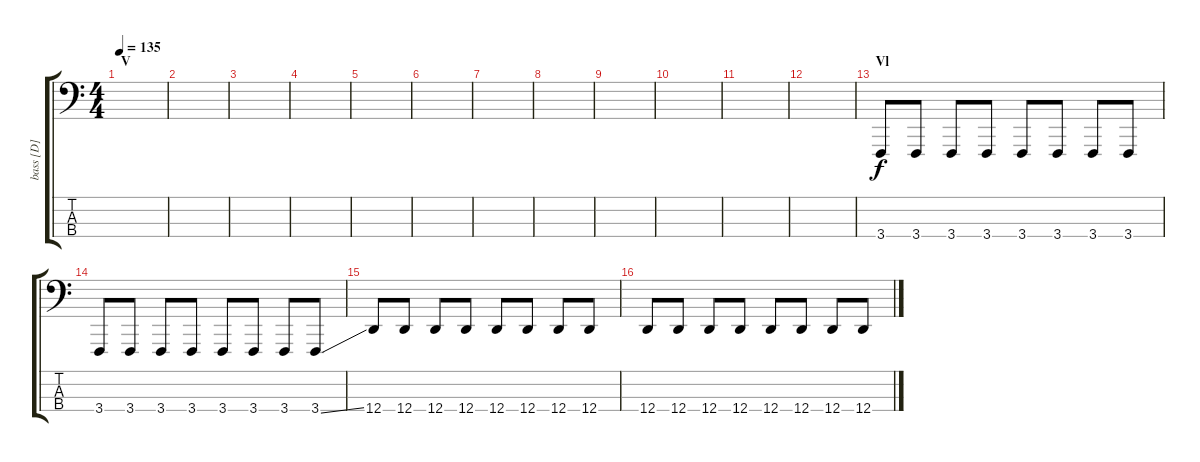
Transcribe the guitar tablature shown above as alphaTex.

\track ("bass [D]" "bass [D]") {instrument lead8bassandlead}
\staff {score tabs}
\tuning (G2 D2 A1 D1) {hide}
\ts (4 4)
\section ("" "V")
\tempo 135
\clef f4
\ks c
|
|
|
|
|
|
|
|
|
|
|
|
\section ("" "Vl")
3.4.8 3.4.8 3.4.8 3.4.8 3.4.8 3.4.8 3.4.8 3.4.8 |
3.4.8 3.4.8 3.4.8 3.4.8 3.4.8 3.4.8 3.4.8 3.4{ss}.8 |
12.4.8 12.4.8 12.4.8 12.4.8 12.4.8 12.4.8 12.4.8 12.4.8 |
12.4.8 12.4.8 12.4.8 12.4.8 12.4.8 12.4.8 12.4.8 12.4.8
